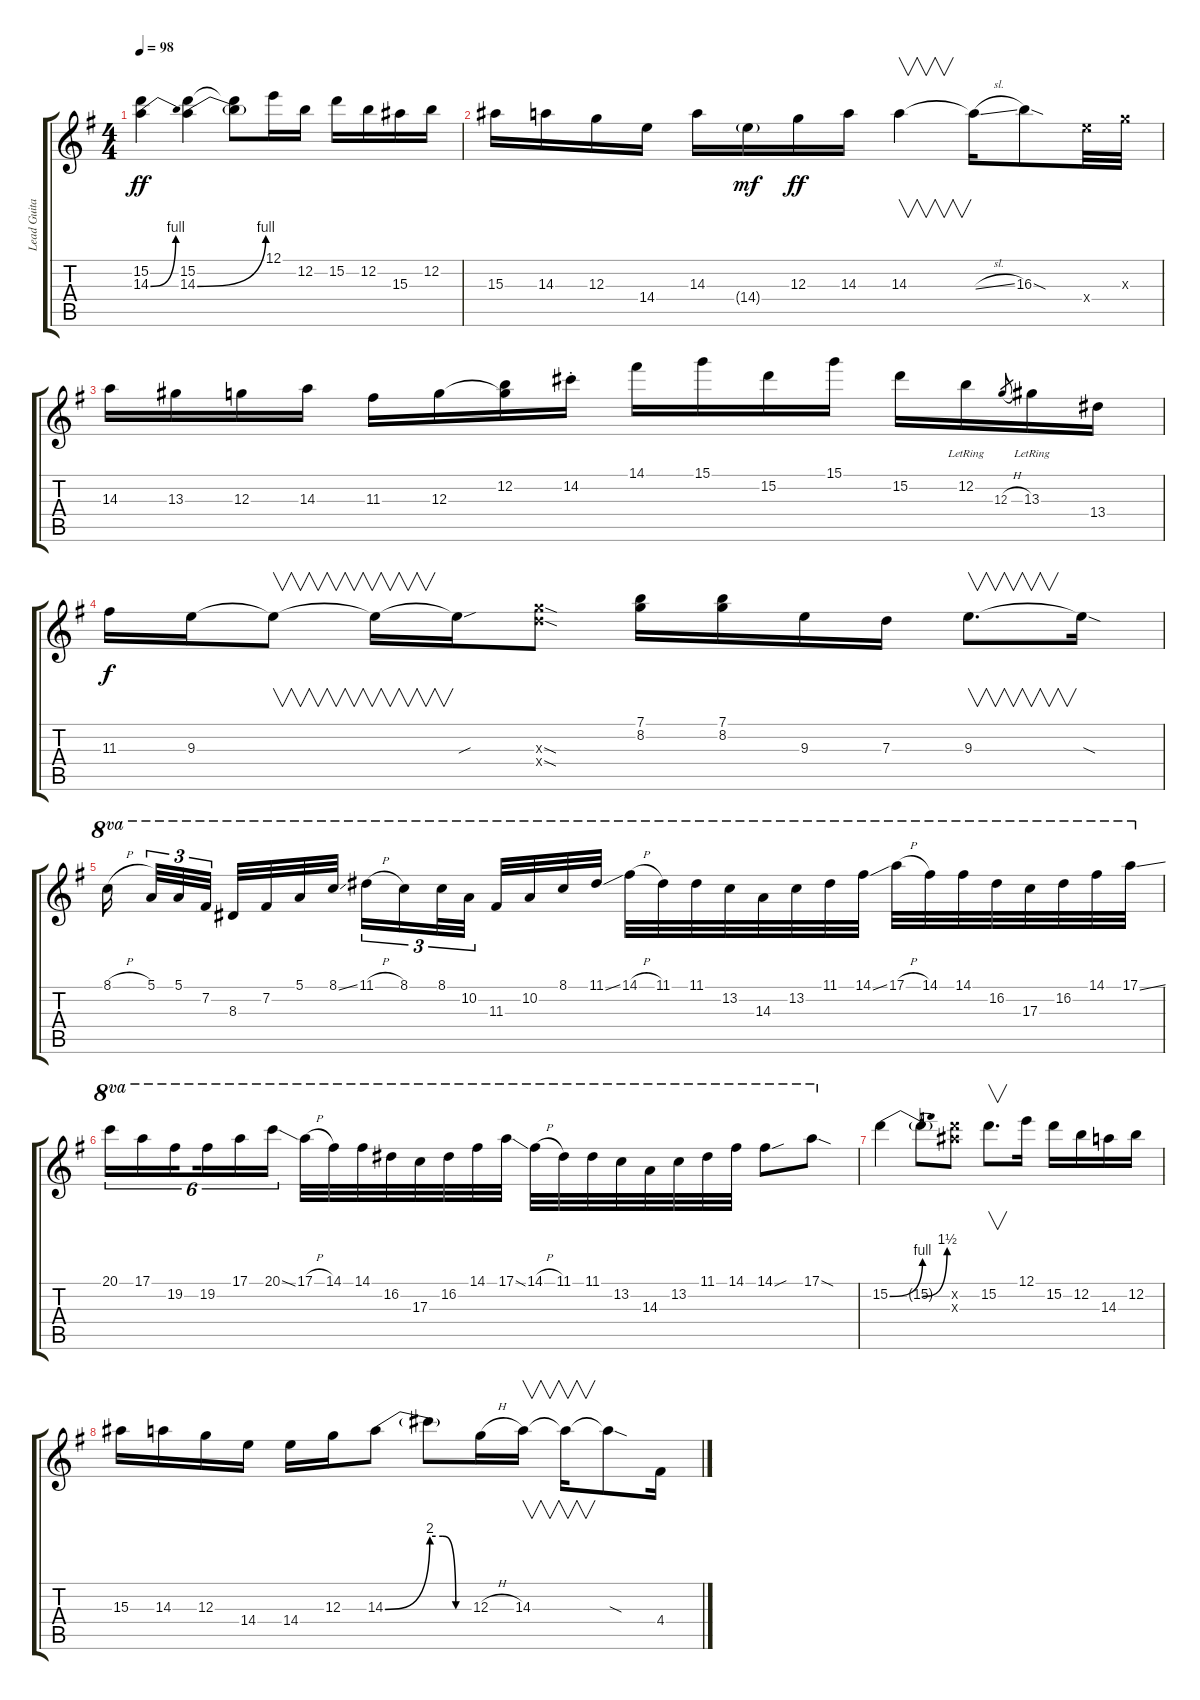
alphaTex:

\track ("Lead Guitar" "Lead Guita") {instrument distortionguitar}
\staff {score tabs}
\tuning (E4 B3 G3 D3 A2 E2) {hide}
\ts (4 4)
\tempo 98
\clef g2
\ks g
(15.2 14.3{be (bend 0 0 60 4)}).4{dy ff instrument distortionguitar} (15.2 14.3{be (bend 0 0 60 4)}).4 (15.2{t} 14.3{t}).8 12.1.16 12.2.16 15.2.16 12.2.16 15.3.16 12.2.16 |
15.3.16 14.3.16 12.3.16 14.4.16 14.3.16 14.4{g}.16{dy mf} 12.3.16{dy ff} 14.3.16 14.3.4{v} 14.3{sl t}.16 16.3{sod}.8 14.4{x}.32 12.3{x}.32 |
14.3.16 13.3.16 12.3.16 14.3.16 11.3.16 12.3.16 (12.2 12.3{t}).16 14.2{st}.16 14.1.16 15.1.16 15.2.16 15.1.16 15.2.16 12.2{lr}.16 12.3{h}.8{gr} 13.3{lr}.16 13.4.16 |
11.3.16{dy f} 9.3.16 9.3{t}.8{v} 9.3{t}.16{v} 9.3{sou t}.16 (12.3{sod x} 12.4{sod x}).8 (7.1 8.2).16 (7.1 8.2).16 9.3.16 7.3.16 9.3.8{v d} 9.3{sod t}.16 |
8.1{h}.16{ot 8va beam splitsecondary} 5.1.32{tu (3 2) ot 8va} 5.1.32{tu (3 2) ot 8va} 7.2.32{tu (3 2) ot 8va beam splitsecondary} 8.3.32{ot 8va} 7.2.32{ot 8va} 5.1.32{ot 8va} 8.1{ss}.32{ot 8va} 11.1{h}.16{tu (3 2) ot 8va} 8.1.16{tu (3 2) ot 8va} 8.1.32{tu (3 2) ot 8va} 10.2.32{tu (3 2) ot 8va beam splitsecondary} 11.3.32{ot 8va} 10.2.32{ot 8va} 8.1.32{ot 8va} 11.1{ss}.32{ot 8va} 14.1{h}.32{ot 8va} 11.1.32{ot 8va} 11.1.32{ot 8va} 13.2.32{ot 8va} 14.3.32{ot 8va} 13.2.32{ot 8va} 11.1.32{ot 8va} 14.1{ss}.32{ot 8va} 17.1{h}.32{ot 8va} 14.1.32{ot 8va} 14.1.32{ot 8va} 16.2.32{ot 8va} 17.3.32{ot 8va} 16.2.32{ot 8va} 14.1.32{ot 8va} 17.1{ss}.32{ot 8va} |
20.1.16{tu (6 4) ot 8va} 17.1.16{tu (6 4) ot 8va} 19.2.16{tu (6 4) ot 8va beam splitsecondary} 19.2.16{tu (6 4) ot 8va} 17.1.16{tu (6 4) ot 8va} 20.1{ss}.16{tu (6 4) ot 8va} 17.1{h}.32{ot 8va} 14.1.32{ot 8va} 14.1.32{ot 8va} 16.2.32{ot 8va} 17.3.32{ot 8va} 16.2.32{ot 8va} 14.1.32{ot 8va} 17.1{ss}.32{ot 8va} 14.1{h}.32{ot 8va} 11.1.32{ot 8va} 11.1.32{ot 8va} 13.2.32{ot 8va} 14.3.32{ot 8va} 13.2.32{ot 8va} 11.1.32{ot 8va} 14.1.32{ot 8va} 14.1{sou}.8{ot 8va} 17.1{sod}.8{ot 8va} |
15.2{be (bend 0 0 60 4)}.4 15.2{be (bend 0 0 60 6) t}.8 (15.2{x} 15.3{x}).8 15.2.8{v d} 12.1.16 15.2.16 12.2.16 14.3.16 12.2.16 |
15.3.16 14.3.16 12.3.16 14.4.16 14.4.16 12.3.16 14.3{be (bend 0 0 60 8)}.8 14.3{be (custom 0 8 20 8 40 0 60 0) t}.8 12.3{h}.16 14.3.16{v} 14.3{t}.16{v} 14.3{sod t}.8 4.4{sl}.16
